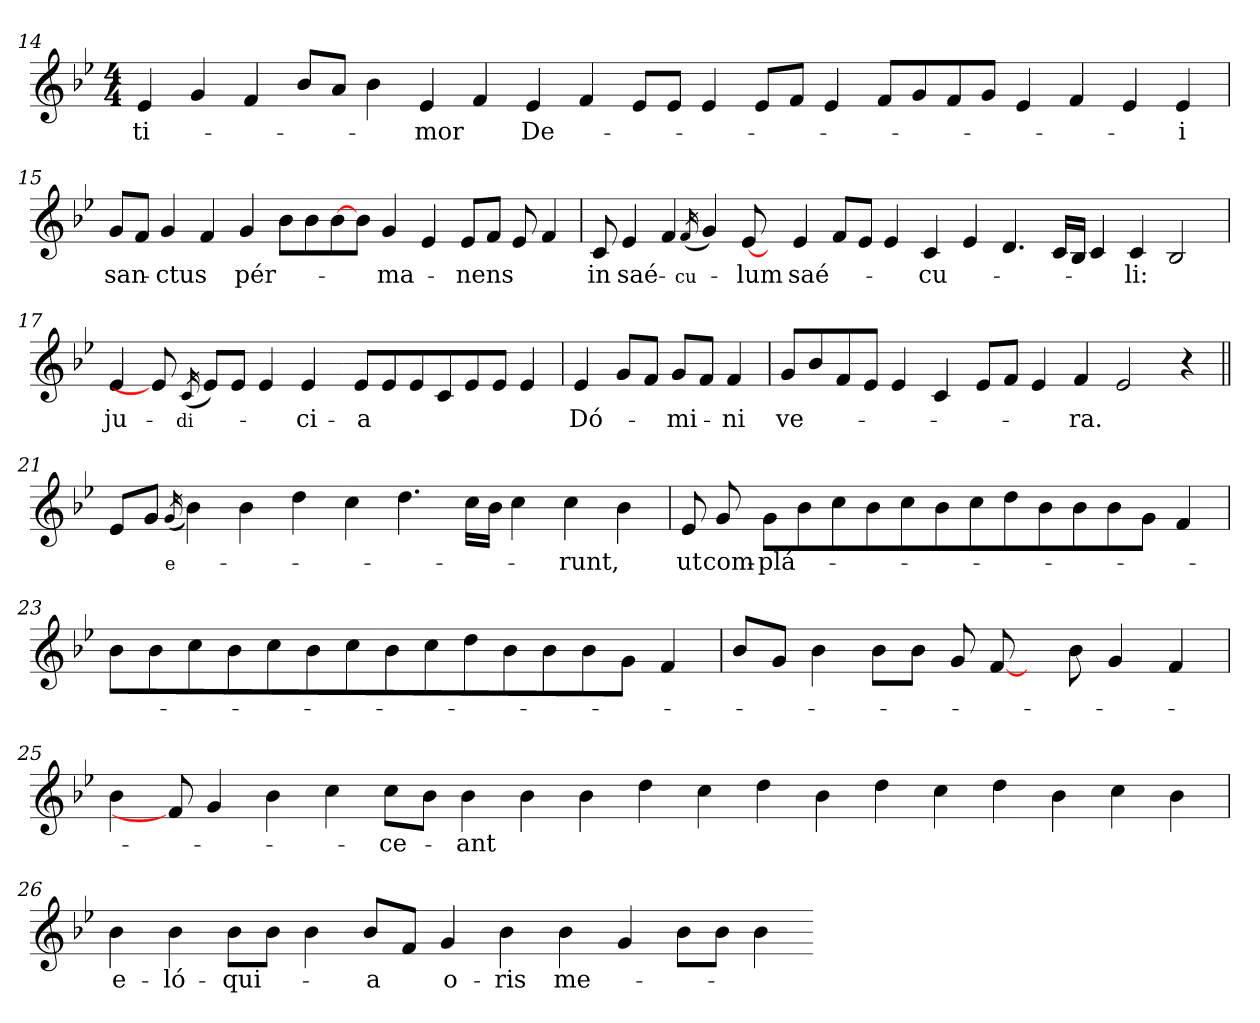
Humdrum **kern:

**kern	**text
*part1	*part1
*staff1	*staff1
*clefG2	*
*k[b-e-]	*
*B-:	*
*M4/4	*
=14	=14
!	!LO:LY:b:color=#000000
4e-i/	ti-
4gi/	.
4fi/	.
8b-i/L	.
8ai/J	.
4b-i\	.
!	!LO:LY:b:color=#000000
4e-i/	-mor
4fi/	.
!	!LO:LY:b:color=#000000
4e-i/	De-
4fi/	.
8e-i/L	.
8e-i/J	.
4e-i/	.
8e-i/L	.
8fi/J	.
4e-i/	.
8fi/L	.
8gi/	.
8fi/	.
8gi/J	.
4e-i/	.
4fi/	.
4e-i/	.
!	!LO:LY:b:color=#000000
4e-i/	-i
!!LO:LB:g=z
=15`	=15`
!	!LO:LY:b:color=#000000
8gi/L	san-
8fi/J	.
!	!LO:LY:b:color=#000000
4gi/	-ctus
4fi/	.
!	!LO:LY:b:color=#000000
4gi/	pér-
8b-i\L	.
8b-i\	.
[8b-i\	.
8b-i\J	.
!	!LO:LY:b:color=#000000
4gi/	-ma-
4e-i/	.
!	!LO:LY:b:color=#000000
8e-i/L	-nens
8fi/J	.
8e-i/	.
4fi/	.
=16'	=16'
!	!LO:LY:b:color=#000000
8ci/	in
!	!LO:LY:b:color=#000000
4e-i/	saé-
4fi/	.
!	!LO:LY:b:color=#000000
(16qfi/	-cu-
4gi/)	.
!	!LO:LY:b:color=#000000
[8e-i/	-lum
8ryy	.
!	!LO:LY:b:color=#000000
4e-i/	saé-
8fi/L	.
8e-i/J	.
4e-i/	.
!	!LO:LY:b:color=#000000
4ci/	-cu-
4e-i/	.
4.di/	.
16ci/LL	.
16B-i/JJ	.
4ci/	.
!	!LO:LY:b:color=#000000
4ci/	-li:
2B-i/	.
=17'	=17'
!	!LO:LY:b:color=#000000
4e-i/	ju-
8e-i/]	.
!	!LO:LY:b:color=#000000
(16qci/	-di-
8e-i/L)	.
8e-i/J	.
4e-i/	.
!	!LO:LY:b:color=#000000
4e-i/	-ci-
!!LO:LB:g=z
=18-	=18-
!	!LO:LY:b:color=#000000
8e-i/L	-a
8e-i/	.
8e-i/	.
8ci/	.
8e-i/	.
8e-i/J	.
4e-i/	.
=19`	=19`
!	!LO:LY:b:color=#000000
4e-i/	Dó-
8gi/L	.
8fi/J	.
!	!LO:LY:b:color=#000000
8gi/L	-mi-
8fi/J	.
!	!LO:LY:b:color=#000000
4fi/	-ni
=20`	=20`
!	!LO:LY:b:color=#000000
8gi/L	ve-
8b-i/	.
8fi/	.
8e-i/J	.
4e-i/	.
4ci/	.
8e-i/L	.
8fi/J	.
4e-i/	.
!	!LO:LY:b:color=#000000
4fi/	-ra.
2e-i/	.
!	!LO:LY:b:color=#000000
4r	V. 2. Et
=21||	=21||
8e-i/L	.
8gi/J	.
!	!LO:LY:b:color=#000000
(16qgi/	e-
4b-i\)	.
4b-i\	.
4ddi\	.
4cci\	.
4.ddi\	.
16cci\LL	.
16b-i\JJ	.
4cci\	.
!	!LO:LY:b:color=#000000
4cci\	-runt,
4b-i\	.
!!LO:LB:g=z
=22'	=22'
!	!LO:LY:b:color=#000000
8e-i/	ut
!	!LO:LY:b:color=#000000
8gi/	com-
!	!LO:LY:b:color=#000000
8gi\L	-plá-
8b-i\	.
8cci\	.
8b-i\	.
8cci\	.
8b-i\	.
8cci\	.
8ddi\	.
8b-i\	.
8b-i\	.
8b-i\	.
8gi\J	.
4fi/	.
=23`	=23`
8b-i\L	.
8b-i\	.
8cci\	.
8b-i\	.
8cci\	.
8b-i\	.
8cci\	.
8b-i\	.
8cci\	.
8ddi\	.
8b-i\	.
8b-i\	.
8b-i\	.
8gi\J	.
4fi/	.
=24`	=24`
8b-i/L	.
8gi/J	.
4b-i\	.
8b-i\L	.
8b-i\J	.
8gi/	.
[8fi/	.
8ryy	.
8b-i\	.
4gi/	.
4fi/	.
!!LO:LB:g=z
=25`	=25`
4b-i\	.
8fi/]	.
4gi/	.
4b-i\	.
4cci\	.
!	!LO:LY:b:color=#000000
8cci\L	-ce-
8b-i\J	.
!	!LO:LY:b:color=#000000
4b-i\	-ant
4b-i\	.
4b-i\	.
4ddi\	.
4cci\	.
4ddi\	.
4b-i\	.
4ddi\	.
4cci\	.
4ddi\	.
4b-i\	.
4cci\	.
4b-i\	.
=26'	=26'
!	!LO:LY:b:color=#000000
4b-i\	e-
!	!LO:LY:b:color=#000000
4b-i\	-ló-
!	!LO:LY:b:color=#000000
8b-i\L	-qui-
8b-i\J	.
4b-i\	.
!	!LO:LY:b:color=#000000
8b-i/L	-a
8fi/J	.
!	!LO:LY:b:color=#000000
4gi/	o-
!	!LO:LY:b:color=#000000
4b-i\	-ris
!	!LO:LY:b:color=#000000
4b-i\	me-
4gi/	.
8b-i\L	.
8b-i\J	.
4b-i\	.
=-	=-
*-	*-
